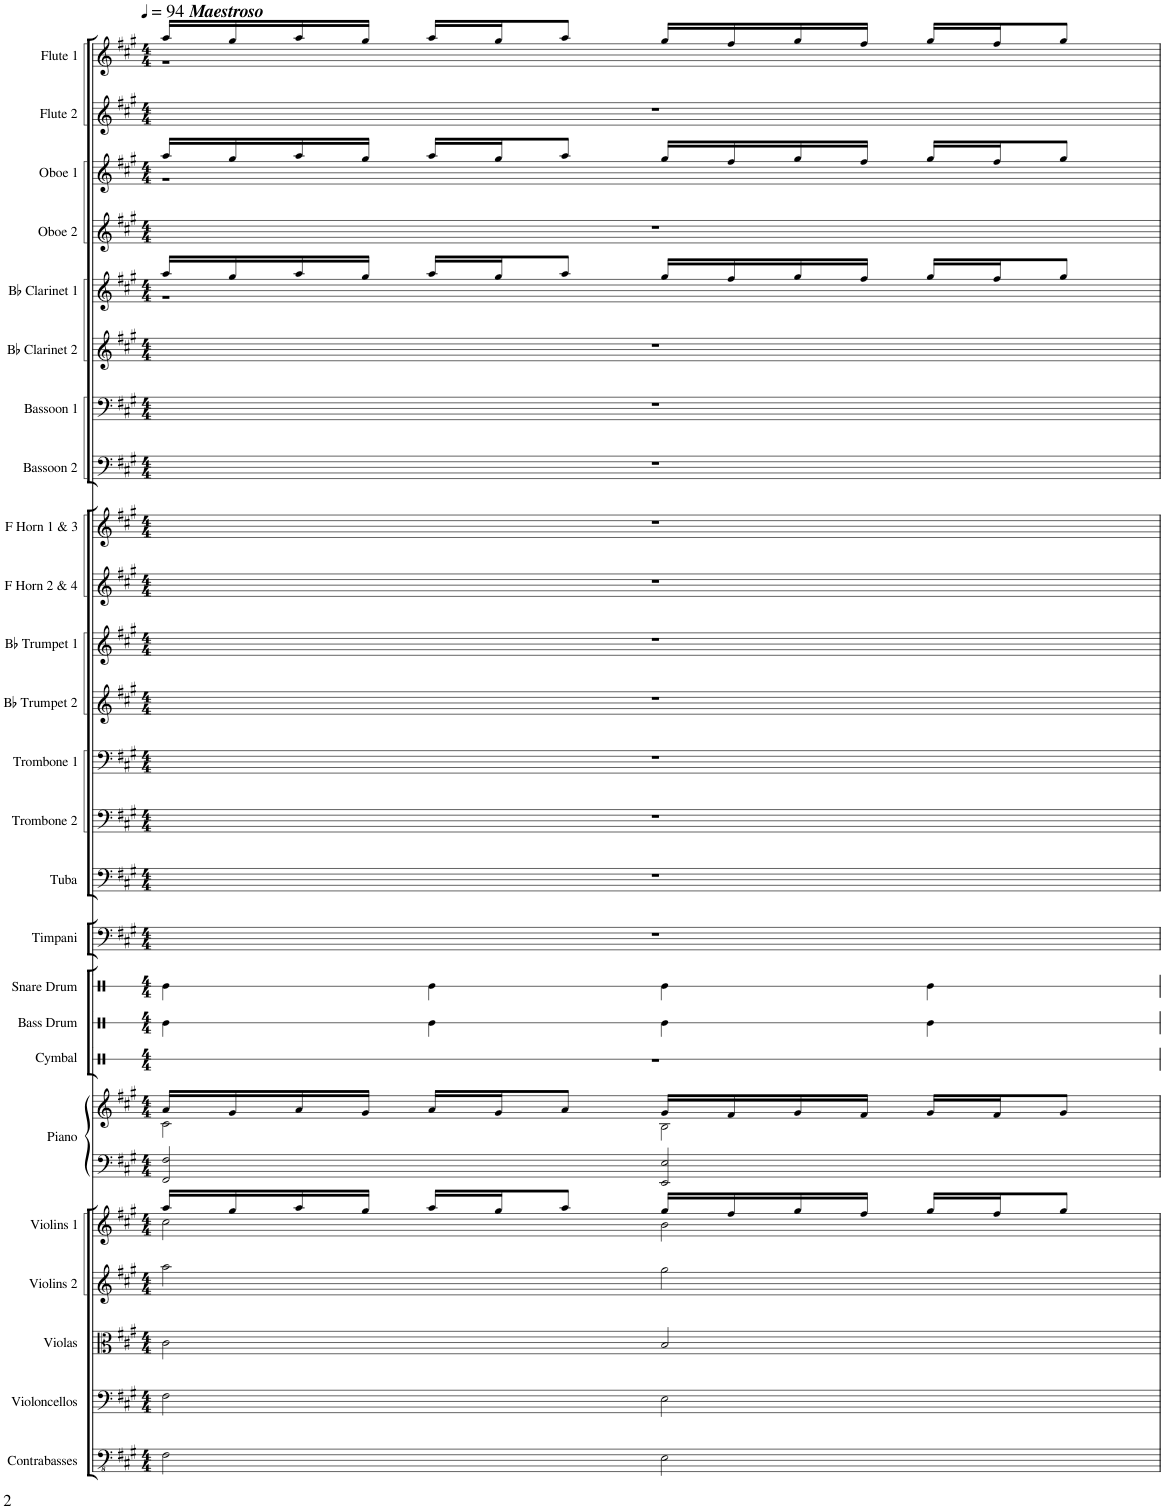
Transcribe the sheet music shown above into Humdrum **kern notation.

**kern	**kern	**kern	**kern	**kern	**kern	**kern	**kern	**kern	**kern	**kern	**kern	**kern	**kern	**kern	**kern	**kern	**kern	**kern	**kern	**kern	**kern	**kern	**kern	**kern	**kern
*part25	*part24	*part23	*part22	*part21	*part20	*part20	*part19	*part18	*part17	*part16	*part15	*part14	*part13	*part12	*part11	*part10	*part9	*part8	*part7	*part6	*part5	*part4	*part3	*part2	*part1
*staff26	*staff25	*staff24	*staff23	*staff22	*staff21	*staff20	*staff19	*staff18	*staff17	*staff16	*staff15	*staff14	*staff13	*staff12	*staff11	*staff10	*staff9	*staff8	*staff7	*staff6	*staff5	*staff4	*staff3	*staff2	*staff1
*I"Contrabasses	*I"Violoncellos	*I"Violas	*I"Violins 2	*I"Violins 1	*I"Piano	*	*I"Cymbal	*I"Bass Drum	*I"Snare Drum	*I"Timpani	*I"Tuba	*I"Trombone 2	*I"Trombone 1	*I"Bb Trumpet 2	*I"Bb Trumpet 1	*I"F Horn 2 &amp; 4	*I"F Horn 1 &amp; 3	*I"Bassoon 2	*I"Bassoon 1	*I"Bb Clarinet 2	*I"Bb Clarinet 1	*I"Oboe 2	*I"Oboe 1	*I"Flute 2	*I"Flute 1
*I'Cbs.	*I'Vcs.	*I'Vlas.	*I'Vlns. 2	*I'Vlns. 1	*I'Pno.	*	*I'Cym.	*I'B. Dr.	*I'Sn. Dr.	*I'Timp.	*I'Tba.	*I'Tbn. 2	*I'Tbn. 1	*I'Bb Tpt. 2	*I'Bb Tpt. 1	*I'F Hn. 2 4	*I'F Hn. 1 3	*I'Bsn. 2	*I'Bsn. 1	*I'Bb Cl. 2	*I'Bb Cl. 1	*I'Ob. 2	*I'Ob. 1	*I'Fl. 2	*I'Fl. 1
*	*	*	*	*	*	*	*stria1	*stria1	*stria1	*	*	*	*	*	*	*	*	*	*	*	*	*	*	*	*
*clefFv4	*clefF4	*clefC3	*clefG2	*clefG2	*clefF4	*clefG2	*clefX	*clefX	*clefX	*clefF4	*clefF4	*clefF4	*clefF4	*clefG2	*clefG2	*clefG2	*clefG2	*clefF4	*clefF4	*clefG2	*clefG2	*clefG2	*clefG2	*clefG2	*clefG2
*	*	*	*	*	*	*	*	*	*	*	*	*	*	*Trd1c2	*Trd1c2	*Trd4c7	*Trd4c7	*	*	*Trd1c2	*Trd1c2	*	*	*	*
*k[f#c#g#]	*k[f#c#g#]	*k[f#c#g#]	*k[f#c#g#]	*k[f#c#g#]	*k[f#c#g#]	*k[f#c#g#]	*k[]	*k[]	*k[]	*k[f#c#g#]	*k[f#c#g#]	*k[f#c#g#]	*k[f#c#g#]	*k[f#c#g#]	*k[f#c#g#]	*k[f#c#g#]	*k[f#c#g#]	*k[f#c#g#]	*k[f#c#g#]	*k[f#c#g#]	*k[f#c#g#]	*k[f#c#g#]	*k[f#c#g#]	*k[f#c#g#]	*k[f#c#g#]
*M4/4	*M4/4	*M4/4	*M4/4	*M4/4	*M4/4	*M4/4	*M4/4	*M4/4	*M4/4	*M4/4	*M4/4	*M4/4	*M4/4	*M4/4	*M4/4	*M4/4	*M4/4	*M4/4	*M4/4	*M4/4	*M4/4	*M4/4	*M4/4	*M4/4	*M4/4
*MM94	*MM94	*MM94	*MM94	*MM94	*MM94	*MM94	*MM94	*MM94	*MM94	*MM94	*MM94	*MM94	*MM94	*MM94	*MM94	*MM94	*MM94	*MM94	*MM94	*MM94	*MM94	*MM94	*MM94	*MM94	*MM94
=1	=1	=1	=1	=1	=1	=1	=1	=1	=1	=1	=1	=1	=1	=1	=1	=1	=1	=1	=1	=1	=1	=1	=1	=1	=1
*	*	*	*	*^	*	*^	*	*	*	*	*	*	*	*	*	*	*	*	*	*	*^	*	*^	*	*^
!	!	!	!	!	!	!	!	!	!	!	!	!	!	!	!	!	!	!	!	!	!	!	!	!	!	!	!	!	!LO:TX:a:Bi:t=Maestroso	!
2FF#\	2F#\	2c#\	2aa\	16aa/LL	2cc#\	2FF#/ 2F#/	16a/LL	2c#\	1r	4Re\	4Re\	1r	1r	1r	1r	1r	1r	1r	1r	1r	1r	1r	16aa/LL	1r	1r	16aa/LL	1r	1r	16aa/LL	1r
.	.	.	.	16gg#/	.	.	16g#/	.	.	.	.	.	.	.	.	.	.	.	.	.	.	.	16gg#/	.	.	16gg#/	.	.	16gg#/	.
.	.	.	.	16aa/	.	.	16a/	.	.	.	.	.	.	.	.	.	.	.	.	.	.	.	16aa/	.	.	16aa/	.	.	16aa/	.
.	.	.	.	16gg#/JJ	.	.	16g#/JJ	.	.	.	.	.	.	.	.	.	.	.	.	.	.	.	16gg#/JJ	.	.	16gg#/JJ	.	.	16gg#/JJ	.
.	.	.	.	16aa/LL	.	.	16a/LL	.	.	4Re\	4Re\	.	.	.	.	.	.	.	.	.	.	.	16aa/LL	.	.	16aa/LL	.	.	16aa/LL	.
.	.	.	.	16gg#/J	.	.	16g#/J	.	.	.	.	.	.	.	.	.	.	.	.	.	.	.	16gg#/J	.	.	16gg#/J	.	.	16gg#/J	.
.	.	.	.	8aa/J	.	.	8a/J	.	.	.	.	.	.	.	.	.	.	.	.	.	.	.	8aa/J	.	.	8aa/J	.	.	8aa/J	.
2EE\	2E\	2B/	2gg#\	16gg#/LL	2b\	2EE/ 2E/	16g#/LL	2B\	.	4Re\	4Re\	.	.	.	.	.	.	.	.	.	.	.	16gg#/LL	.	.	16gg#/LL	.	.	16gg#/LL	.
.	.	.	.	16ff#/	.	.	16f#/	.	.	.	.	.	.	.	.	.	.	.	.	.	.	.	16ff#/	.	.	16ff#/	.	.	16ff#/	.
.	.	.	.	16gg#/	.	.	16g#/	.	.	.	.	.	.	.	.	.	.	.	.	.	.	.	16gg#/	.	.	16gg#/	.	.	16gg#/	.
.	.	.	.	16ff#/JJ	.	.	16f#/JJ	.	.	.	.	.	.	.	.	.	.	.	.	.	.	.	16ff#/JJ	.	.	16ff#/JJ	.	.	16ff#/JJ	.
.	.	.	.	16gg#/LL	.	.	16g#/LL	.	.	4Re\	4Re\	.	.	.	.	.	.	.	.	.	.	.	16gg#/LL	.	.	16gg#/LL	.	.	16gg#/LL	.
.	.	.	.	16ff#/J	.	.	16f#/J	.	.	.	.	.	.	.	.	.	.	.	.	.	.	.	16ff#/J	.	.	16ff#/J	.	.	16ff#/J	.
.	.	.	.	8gg#/J	.	.	8g#/J	.	.	.	.	.	.	.	.	.	.	.	.	.	.	.	8gg#/J	.	.	8gg#/J	.	.	8gg#/J	.
*	*	*	*	*v	*v	*	*v	*v	*	*	*	*	*	*	*	*	*	*	*	*	*	*	*v	*v	*	*v	*v	*	*v	*v
=	=	=	=	=	=	=	=	=	=	=	=	=	=	=	=	=	=	=	=	=	=	=	=	=	=
*-	*-	*-	*-	*-	*-	*-	*-	*-	*-	*-	*-	*-	*-	*-	*-	*-	*-	*-	*-	*-	*-	*-	*-	*-	*-
